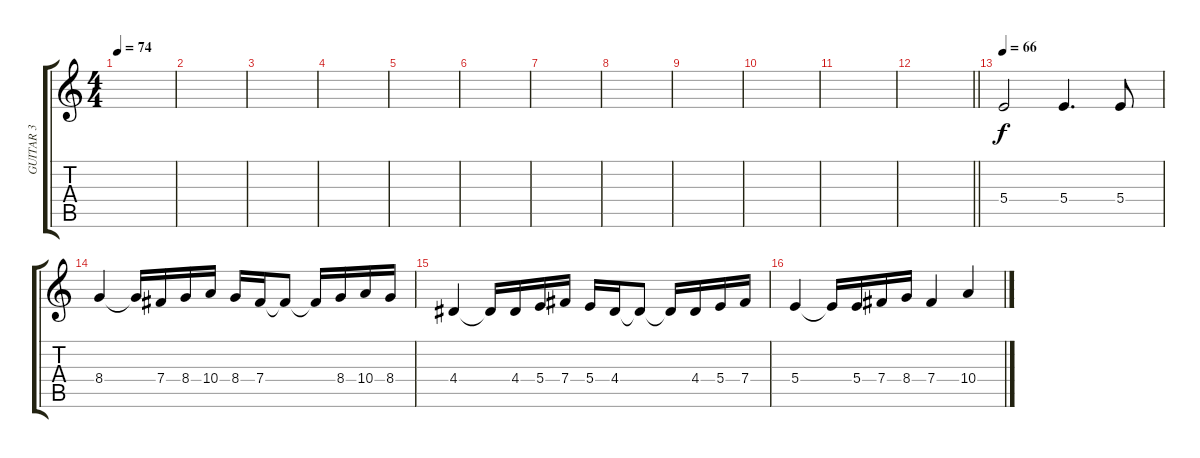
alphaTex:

\track ("GUITAR 3" "GUITAR 3") {instrument distortionguitar}
\staff {score tabs}
\tuning (Db4 Ab3 E3 B2 Gb2 Db2) {hide}
\ts (4 4)
\tempo 74
\clef g2
\ks c
|
|
|
|
|
|
|
|
|
|
|
\barLineRight lightlight
|
\tempo 66
5.4.2{volume 12} 5.4.4{d} 5.4.8 |
8.4.4 8.4{t}.16 7.4.16 8.4.16 10.4.16 8.4.16 7.4.16 7.4{t}.8 7.4{t}.16 8.4.16 10.4.16 8.4.16 |
4.4.4 4.4{t}.16 4.4.16 5.4.16 7.4.16 5.4.16 4.4.16 4.4{t}.8 4.4{t}.16 4.4.16 5.4.16 7.4.16 |
5.4.4 5.4{t}.16 5.4.16 7.4.16 8.4.16 7.4.4 10.4.4
